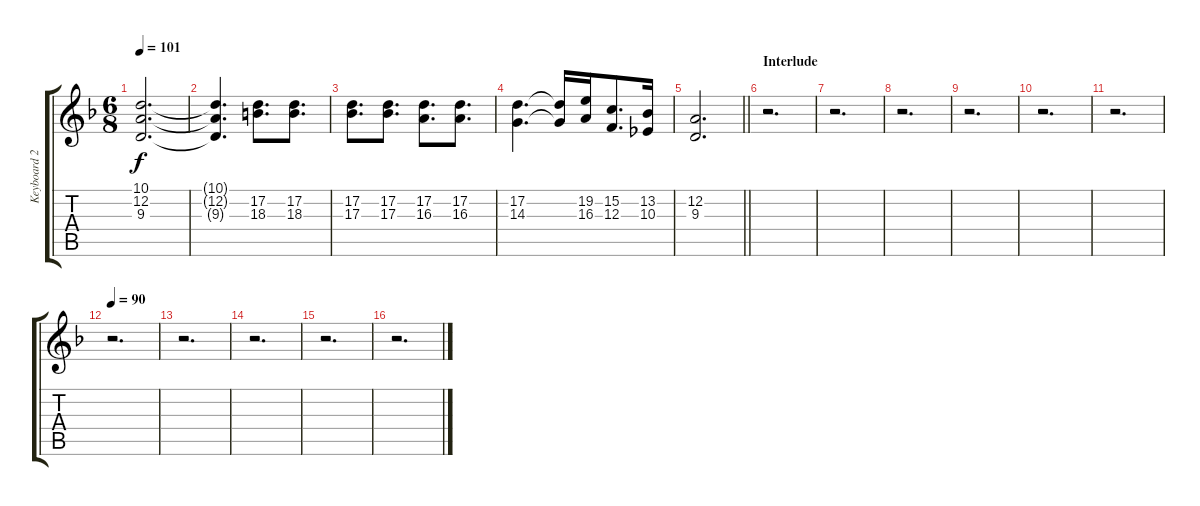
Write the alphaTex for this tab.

\track ("Keyboard 2" "Keyboard 2") {instrument rockorgan}
\staff {score tabs}
\tuning (E4 A3 F3 D3 A2 D2) {hide}
\ts (6 8)
\tempo 101
\clef g2
\ks dminor
(10.1 12.2 9.3).2{d dy f} |
(10.1{t} 12.2{t} 9.3{t}).4{d} (17.2 18.3).8{d} (17.2 18.3).8{d} |
(17.2 17.3).8{d} (17.2 17.3).8{d} (17.2 16.3).8{d} (17.2 16.3).8{d} |
(17.2 14.3).4{d} (17.2{t} 14.3{t}).16 (19.2 16.3).16 (15.2 12.3).8{d} (13.2 10.3).16 |
\barLineRight lightlight
(12.2 9.3).2{d} |
\section ("" "Interlude")
r.2{d} |
r.2{d} |
r.2{d} |
r.2{d} |
r.2{d} |
r.2{d} |
\tempo 90
r.2{d} |
r.2{d} |
r.2{d} |
r.2{d} |
r.2{d}
